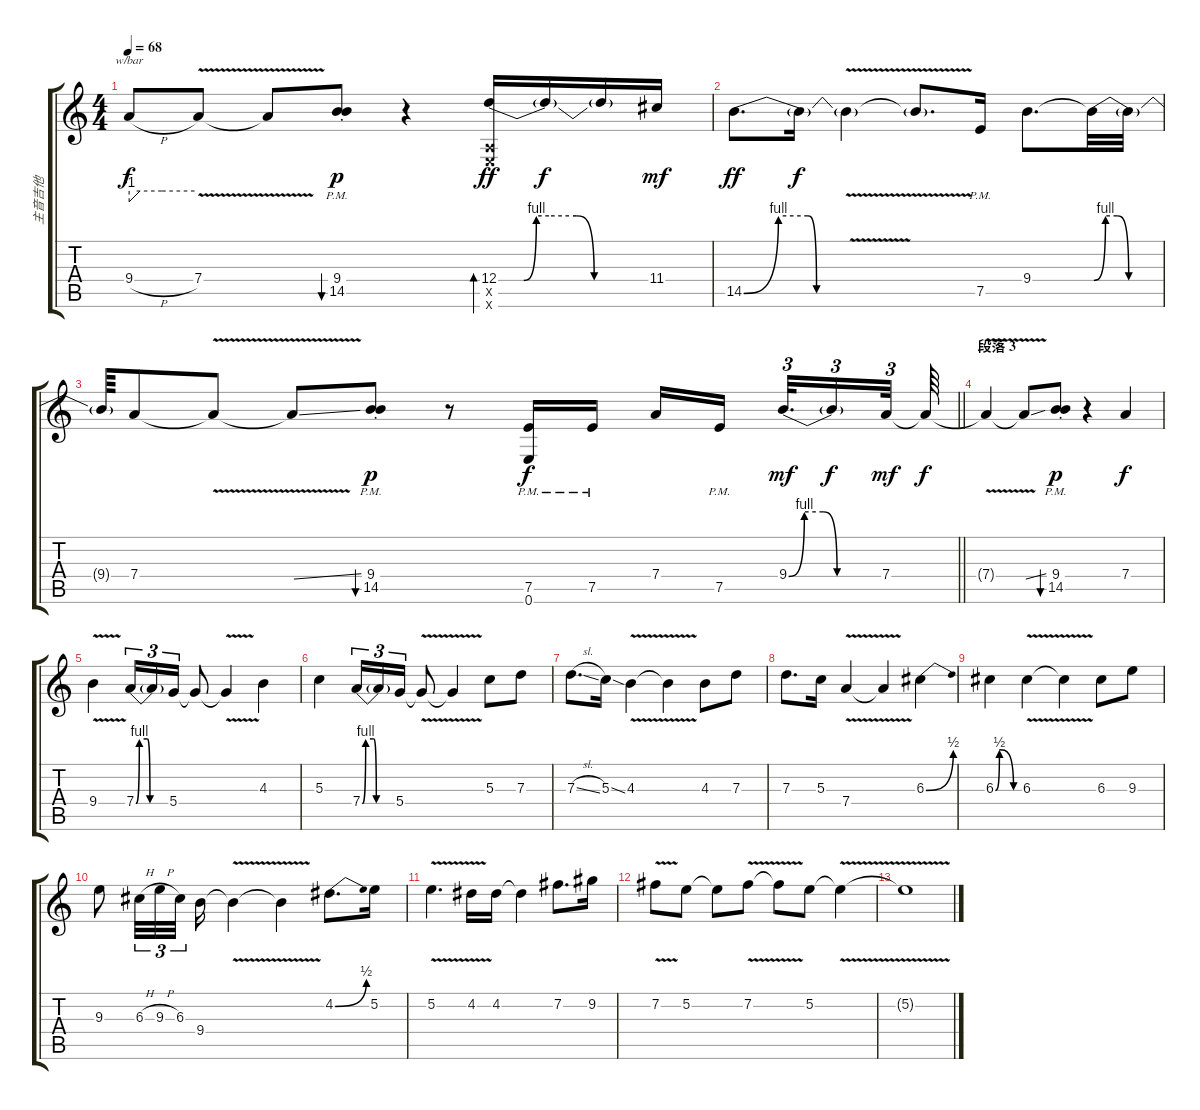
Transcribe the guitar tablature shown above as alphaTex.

\track ("主音吉他" "主音吉他") {instrument overdrivenguitar}
\staff {score tabs}
\tuning (E4 B3 G3 D3 A2 E2) {hide}
\ts (4 4)
\tempo 68
\clef g2
\ks c
9.4{h}.8{tbe (custom default 0 -4 10 0 30 0 60 0) dy f} 7.4{v}.8 7.4{v t}.8 (9.4{st} 14.5{pm}).8{bu 60 dy p} r.4 (12.4{be (custom 0 0 10 0 15 4 20 4 28 4 31 4 38 0 50 0 60 0)} 0.5{x} 0.6{x}).16{bd 120 dy ff} 12.4{t}.16{dy f} 12.4{t}.16 11.4.16{dy mf} |
14.5{be (custom 0 0 20 4 37 4 42 0 45 0 50 0 60 0)}.8{d dy ff} 14.5{t}.16{dy f} 14.5{v t}.4 14.5{t}.8{d} 7.5{pm}.16 9.4.8{d} 9.4{be (custom 0 0 10 4 20 4 30 0 60 0) t}.32 9.4{t}.32 |
\barLineRight lightlight
9.4{t}.64 7.4.8 7.4{v t}.8 7.4{v ss t}.8 (9.4{st} 14.5{pm}).8{bu 60 dy p} r.8 (7.5{pm} 0.6{pm}).16{dy f} 7.5{pm}.16 7.4.16 7.5{pm}.16{beam splitsecondary} 9.4{be (custom 0 0 10 4 22 4 31 0 37 0 60 0)}.32{d tu (3 2) dy mf} 9.4{t}.16{tu (3 2) dy f} 7.4.32{tu (3 2) dy mf} 7.4{t}.64{dy f} |
\section ("" "段落 3")
7.4{v t}.4 7.4{v ss t}.8 (9.4{st} 14.5{pm}).8{bu 60 dy p} r.4 7.4.4{dy f} |
9.4{v}.4 7.4{be (custom 0 0 6 4 20 4 25 0 30 0 60 0)}.16{tu (3 2)} 7.4{t}.16{tu (3 2)} 5.4.16{tu (3 2)} 5.4{t}.8 5.4{v t}.4{txt ""} 4.3.4 |
5.3.4 7.4{be (custom 0 0 6 4 20 4 25 0 30 0 60 0)}.16{tu (3 2)} 7.4{t}.16{tu (3 2)} 5.4.16{tu (3 2)} 5.4{v t}.8 5.4{t}.4 5.3.8 7.3.8 |
7.3{sl}.8{d} 5.3{ss}.16 4.3{v}.4 4.3{t}.4 4.3.8 7.3.8 |
7.3.8{d} 5.3.16 7.4{v}.4 7.4{t}.4 6.3{be (bend 0 0 60 2)}.4 |
6.3{be (custom 0 0 10 2 46 0 60 0)}.4 6.3{v}.4 6.3{t}.4 6.3.8 9.3.8 |
9.3.8 6.3{h}.32{tu (3 2)} 9.3{h}.32{tu (3 2)} 6.3.32{tu (3 2) beam splitsecondary} 9.4.16 9.4{v t}.4 9.4{t}.4 4.2{be (bend 0 0 60 2)}.8{d} 5.2.16 |
5.2{v}.4{d} 4.2{v}.16 4.2.16 4.2{t}.4 7.2.8{d} 9.2.16 |
7.2{v}.8 5.2.8 5.2{t}.8 7.2{v}.8 7.2{t}.8 5.2.8 5.2{v t}.4 |
5.2{t}.1
